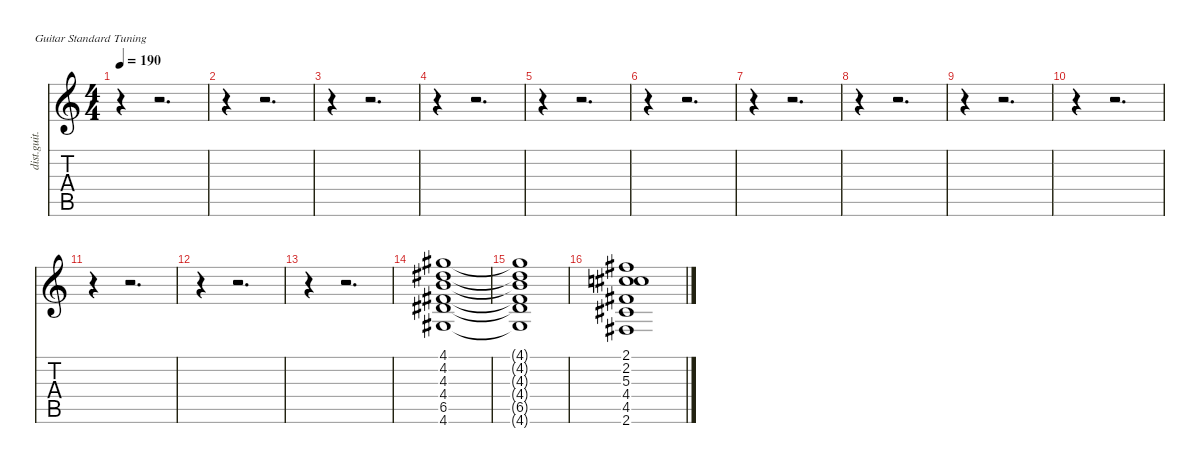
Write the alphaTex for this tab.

\defaultSystemsLayout 4
\hideDynamics
\bracketExtendMode nobrackets
\track ("Bonus Guitar" "dist.guit.") {instrument distortionguitar}
\staff {score tabs}
\tuning (E4 B3 G3 D3 A2 E2)
\ts (4 4)
\tempo 190
\clef g2
\ks c
r.4{dy p beam Down} r.2{d beam Down} |
r.4{beam Down} r.2{d beam Down} |
r.4{beam Down} r.2{d beam Down} |
r.4{beam Down} r.2{d beam Down} |
r.4{beam Down} r.2{d beam Down} |
r.4{beam Down} r.2{d beam Down} |
r.4{beam Down} r.2{d beam Down} |
r.4{beam Down} r.2{d beam Down} |
r.4{beam Down} r.2{d beam Down} |
r.4{beam Down} r.2{d beam Down} |
r.4{beam Down} r.2{d beam Down} |
r.4{beam Down} r.2{d beam Down} |
r.4{beam Down} r.2{d beam Down} |
(4.1{acc #} 4.2{acc #} 4.3 4.4{acc #} 6.5{acc #} 4.6{acc #}).1{dy mf beam Up} |
(4.1{t acc #} 4.2{t acc #} 4.3{t} 4.4{t acc #} 6.5{t acc #} 4.6{t acc #}).1{beam Up} |
(2.1{acc #} 2.2{acc #} 5.3 4.4{acc #} 4.5{acc #} 2.6{acc #}).1{beam Up}
